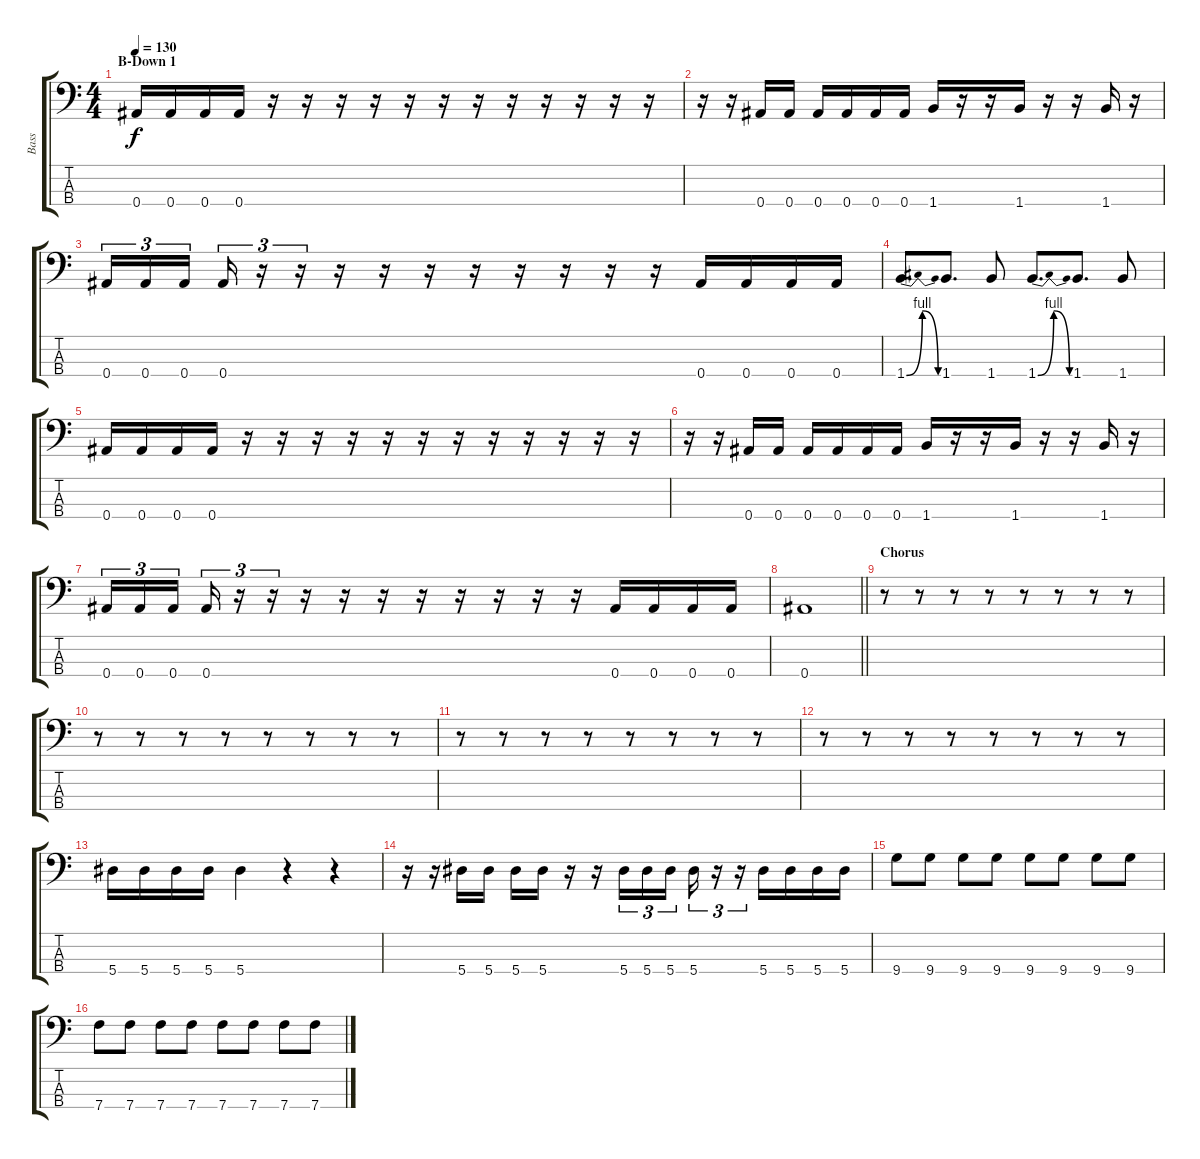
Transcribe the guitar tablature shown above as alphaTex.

\track ("Bass" "Bass") {instrument electricbasspick}
\staff {score tabs}
\tuning (Eb3 Bb2 F2 Bb1) {hide}
\ts (4 4)
\section ("" "B-Down 1")
\tempo 130
\clef f4
\ks c
0.4.16{dy f} 0.4.16 0.4.16 0.4.16 r.16 r.16 r.16 r.16 r.16 r.16 r.16 r.16 r.16 r.16 r.16 r.16 |
r.16 r.16 0.4.16 0.4.16 0.4.16 0.4.16 0.4.16 0.4.16 1.4.16 r.16 r.16 1.4.16 r.16 r.16 1.4.16 r.16 |
0.4.16{tu (3 2)} 0.4.16{tu (3 2)} 0.4.16{tu (3 2) beam splitsecondary} 0.4.16{tu (3 2)} r.16{tu (3 2)} r.16{tu (3 2)} r.16 r.16 r.16 r.16 r.16 r.16 r.16 r.16 0.4.16 0.4.16 0.4.16 0.4.16 |
1.4{be (bendrelease 0 0 15 4 30 4 60 0)}.8{d} 1.4.8{d} 1.4.8 1.4{be (bendrelease 0 0 15 4 30 4 60 0)}.8{d} 1.4.8{d} 1.4.8 |
0.4.16 0.4.16 0.4.16 0.4.16 r.16 r.16 r.16 r.16 r.16 r.16 r.16 r.16 r.16 r.16 r.16 r.16 |
r.16 r.16 0.4.16 0.4.16 0.4.16 0.4.16 0.4.16 0.4.16 1.4.16 r.16 r.16 1.4.16 r.16 r.16 1.4.16 r.16 |
0.4.16{tu (3 2)} 0.4.16{tu (3 2)} 0.4.16{tu (3 2) beam splitsecondary} 0.4.16{tu (3 2)} r.16{tu (3 2)} r.16{tu (3 2)} r.16 r.16 r.16 r.16 r.16 r.16 r.16 r.16 0.4.16 0.4.16 0.4.16 0.4.16 |
\barLineRight lightlight
0.4.1 |
\section ("" "Chorus")
r.8 r.8 r.8 r.8 r.8 r.8 r.8 r.8 |
r.8 r.8 r.8 r.8 r.8 r.8 r.8 r.8 |
r.8 r.8 r.8 r.8 r.8 r.8 r.8 r.8 |
r.8 r.8 r.8 r.8 r.8 r.8 r.8 r.8 |
5.4.16 5.4.16 5.4.16 5.4.16 5.4.4 r.4 r.4 |
r.16 r.16 5.4.16 5.4.16 5.4.16 5.4.16 r.16 r.16 5.4.16{tu (3 2)} 5.4.16{tu (3 2)} 5.4.16{tu (3 2) beam splitsecondary} 5.4.16{tu (3 2)} r.16{tu (3 2)} r.16{tu (3 2)} 5.4.16 5.4.16 5.4.16 5.4.16 |
9.4.8 9.4.8 9.4.8 9.4.8 9.4.8 9.4.8 9.4.8 9.4.8 |
7.4.8 7.4.8 7.4.8 7.4.8 7.4.8 7.4.8 7.4.8 7.4.8
